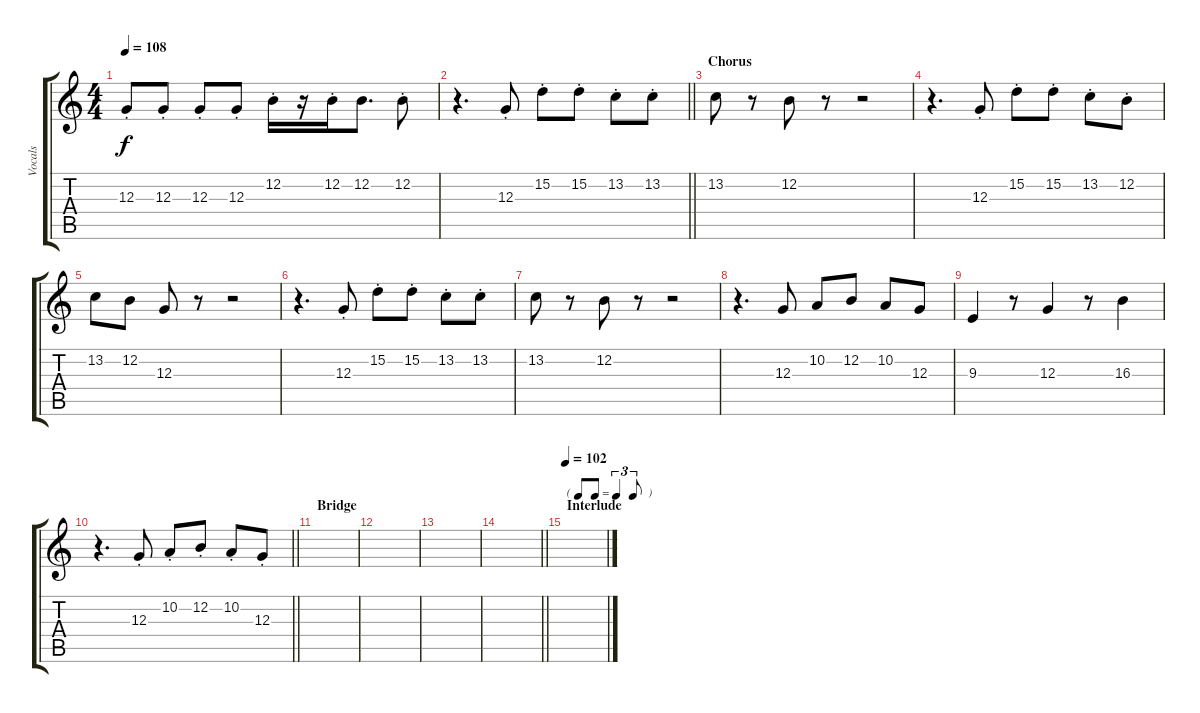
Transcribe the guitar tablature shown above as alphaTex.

\track ("Vocals" "Vocals") {instrument baritonesax}
\staff {score tabs}
\tuning (E4 B3 G3 D3 A2 E2) {hide}
\ts (4 4)
\tempo 108
\clef g2
\ks c
12.3{st}.8{dy f} 12.3{st}.8 12.3{st}.8 12.3{st}.8 12.2{st}.16 r.16 12.2{st}.16 12.2.8{d} 12.2{st}.8 |
\barLineRight lightlight
r.4{d} 12.3{st}.8 15.2{st}.8 15.2{st}.8 13.2{st}.8 13.2{st}.8 |
\section ("" "Chorus")
13.2.8 r.8 12.2.8 r.8 r.2 |
r.4{d} 12.3{st}.8 15.2{st}.8 15.2{st}.8 13.2{st}.8 12.2{st}.8 |
13.2.8 12.2.8 12.3.8 r.8 r.2 |
r.4{d} 12.3{st}.8 15.2{st}.8 15.2{st}.8 13.2{st}.8 13.2{st}.8 |
13.2.8 r.8 12.2.8 r.8 r.2 |
r.4{d} 12.3.8 10.2.8 12.2.8 10.2.8 12.3.8 |
9.3.4 r.8 12.3.4 r.8 16.3.4 |
\barLineRight lightlight
r.4{d} 12.3{st}.8 10.2{st}.8 12.2{st}.8 10.2{st}.8 12.3{st}.8 |
\section ("" "Bridge")
|
|
|
\barLineRight lightlight
|
\tf triplet8th
\section ("" "Interlude")
\tempo 102
